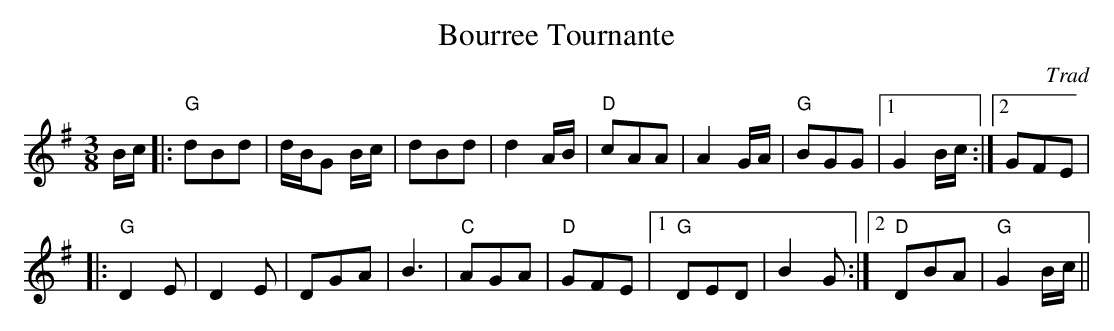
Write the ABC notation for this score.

X:1
T:Bourree Tournante
C:Trad
E:12
L:1/8
M:3/8
K:G major
B/c/|:"G"dBd|d/B/G B/c/|dBd|d2 A/B/|\
"D"cAA|A2 G/A/|"G"BGG|1 G2 B/c/:|2 GFE|*
|:"G"D2 E|D2 E|DGA|B3|\
"C"AGA|"D"GFE|1 "G"DED|B2 G:|2 "D"DBA|"G"G2 B/c/||**
